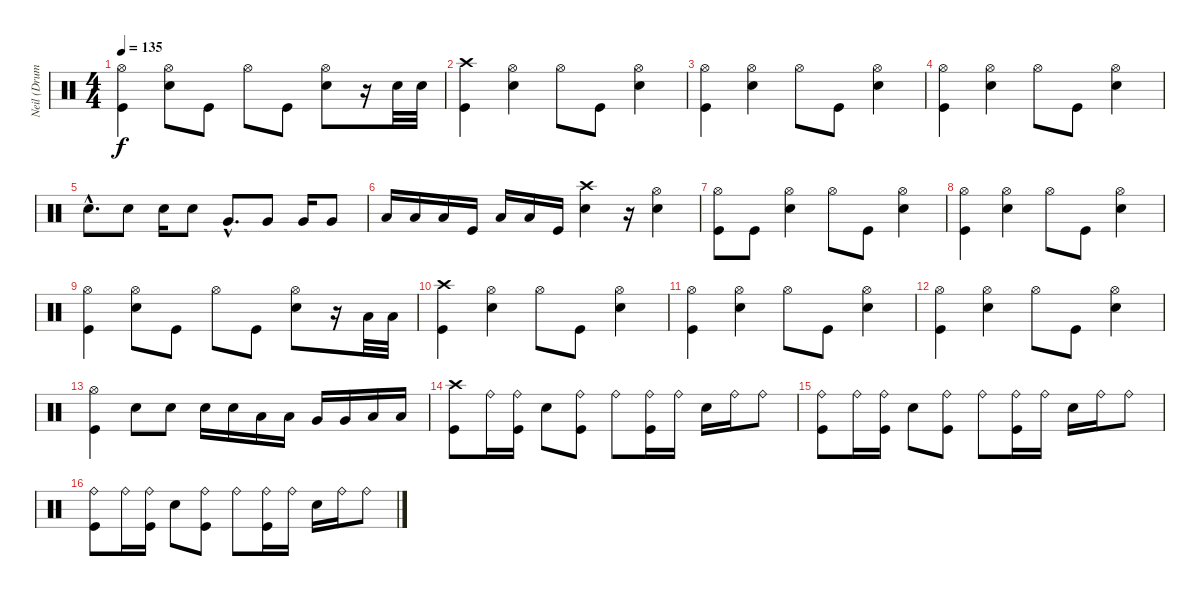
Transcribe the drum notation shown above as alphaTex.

\track ("Neil (Drums)" "Neil (Drum") {instrument percussion}
\staff {score}
\articulation defaults
\ts (4 4)
\tempo 135
\clef neutral
\ks c
("Hi-Hat (open)" "Kick (hit)").4{dy f} ("Hi-Hat (open)" "Electric Snare (hit)").8 "Kick (hit)".8 "Hi-Hat (open)".8 "Kick (hit)".8 ("Hi-Hat (open)" "Electric Snare (hit)").8 r.16 "Electric Snare (hit)".32 "Electric Snare (hit)".32 |
("Crash high (hit)" "Kick (hit)").4 ("Hi-Hat (open)" "Electric Snare (hit)").4 "Hi-Hat (open)".8 "Kick (hit)".8 ("Hi-Hat (open)" "Electric Snare (hit)").4 |
("Hi-Hat (open)" "Kick (hit)").4 ("Hi-Hat (open)" "Electric Snare (hit)").4 "Hi-Hat (open)".8 "Kick (hit)".8 ("Hi-Hat (open)" "Electric Snare (hit)").4 |
("Hi-Hat (open)" "Kick (hit)").4 ("Hi-Hat (open)" "Electric Snare (hit)").4 "Hi-Hat (open)".8 "Kick (hit)".8 ("Hi-Hat (open)" "Electric Snare (hit)").4 |
"Electric Snare (hit)"{hac}.8{d} "Electric Snare (hit)".8 "Electric Snare (hit)".16 "Electric Snare (hit)".8 "Very Low Tom (hit)"{hac}.8{d} "Very Low Tom (hit)".8 "Very Low Tom (hit)".16 "Very Low Tom (hit)".8 |
"Low Floor Tom (hit)".16 "Low Floor Tom (hit)".16 "Low Floor Tom (hit)".16 "Kick (hit)".16 "Low Floor Tom (hit)".16 "Low Floor Tom (hit)".16 "Kick (hit)".16 ("Crash high (hit)" "Electric Snare (hit)").4 r.16 ("Hi-Hat (open)" "Electric Snare (hit)").4 |
("Hi-Hat (open)" "Kick (hit)").8 "Kick (hit)".8 ("Hi-Hat (open)" "Electric Snare (hit)").4 "Hi-Hat (open)".8 "Kick (hit)".8 ("Hi-Hat (open)" "Electric Snare (hit)").4 |
("Hi-Hat (open)" "Kick (hit)").4 ("Hi-Hat (open)" "Electric Snare (hit)").4 "Hi-Hat (open)".8 "Kick (hit)".8 ("Hi-Hat (open)" "Electric Snare (hit)").4 |
("Hi-Hat (open)" "Kick (hit)").4 ("Hi-Hat (open)" "Electric Snare (hit)").8 "Kick (hit)".8 "Hi-Hat (open)".8 "Kick (hit)".8 ("Hi-Hat (open)" "Electric Snare (hit)").8 r.16 "Low Floor Tom (hit)".32 "Low Floor Tom (hit)".32 |
("Crash high (hit)" "Kick (hit)").4 ("Hi-Hat (open)" "Electric Snare (hit)").4 "Hi-Hat (open)".8 "Kick (hit)".8 ("Hi-Hat (open)" "Electric Snare (hit)").4 |
("Hi-Hat (open)" "Kick (hit)").4 ("Hi-Hat (open)" "Electric Snare (hit)").4 "Hi-Hat (open)".8 "Kick (hit)".8 ("Hi-Hat (open)" "Electric Snare (hit)").4 |
("Hi-Hat (open)" "Kick (hit)").4 ("Hi-Hat (open)" "Electric Snare (hit)").4 "Hi-Hat (open)".8 "Kick (hit)".8 ("Hi-Hat (open)" "Electric Snare (hit)").4 |
("Hi-Hat (open)" "Kick (hit)").4 "Electric Snare (hit)".8 "Electric Snare (hit)".8 "Electric Snare (hit)".16 "Electric Snare (hit)".16 "Low Tom (hit)".16 "Low Tom (hit)".16 "Very Low Tom (hit)".16 "Very Low Tom (hit)".16 "Low Floor Tom (hit)".16 "Low Floor Tom (hit)".16 |
("Crash high (hit)" "Kick (hit)").8 "Ride (bell)".16 ("Ride (bell)" "Kick (hit)").16 "Electric Snare (hit)".8 ("Ride (bell)" "Kick (hit)").8 "Ride (bell)".8 ("Ride (bell)" "Kick (hit)").16 "Ride (bell)".16 "Electric Snare (hit)".16 "Ride (bell)".16 "Ride (bell)".8 |
("Ride (bell)" "Kick (hit)").8 "Ride (bell)".16 ("Ride (bell)" "Kick (hit)").16 "Electric Snare (hit)".8 ("Ride (bell)" "Kick (hit)").8 "Ride (bell)".8 ("Ride (bell)" "Kick (hit)").16 "Ride (bell)".16 "Electric Snare (hit)".16 "Ride (bell)".16 "Ride (bell)".8 |
("Ride (bell)" "Kick (hit)").8 "Ride (bell)".16 ("Ride (bell)" "Kick (hit)").16 "Electric Snare (hit)".8 ("Ride (bell)" "Kick (hit)").8 "Ride (bell)".8 ("Ride (bell)" "Kick (hit)").16 "Ride (bell)".16 "Electric Snare (hit)".16 "Ride (bell)".16 "Ride (bell)".8
